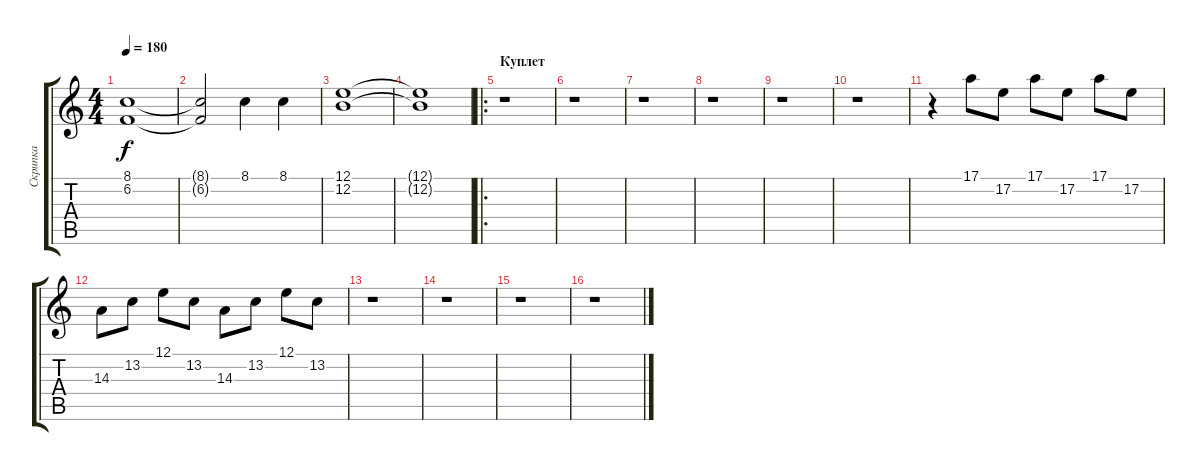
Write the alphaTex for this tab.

\track ("Скрипка" "Скрипка") {instrument viola}
\staff {score tabs}
\tuning (E4 B3 G3 D3 A2 E2) {hide}
\ts (4 4)
\tempo 180
\clef g2
\ks c
(8.1 6.2).1{dy f} |
(8.1{t} 6.2{t}).2 8.1.4 8.1.4 |
(12.1 12.2).1 |
(12.1{t} 12.2{t}).1 |
\ro
\section ("" "Куплет")
r.1 |
r.1 |
r.1 |
r.1 |
r.1 |
r.1 |
r.4 17.1.8 17.2.8 17.1.8 17.2.8 17.1.8 17.2.8 |
14.3.8 13.2.8 12.1.8 13.2.8 14.3.8 13.2.8 12.1.8 13.2.8 |
r.1 |
r.1 |
r.1 |
r.1
